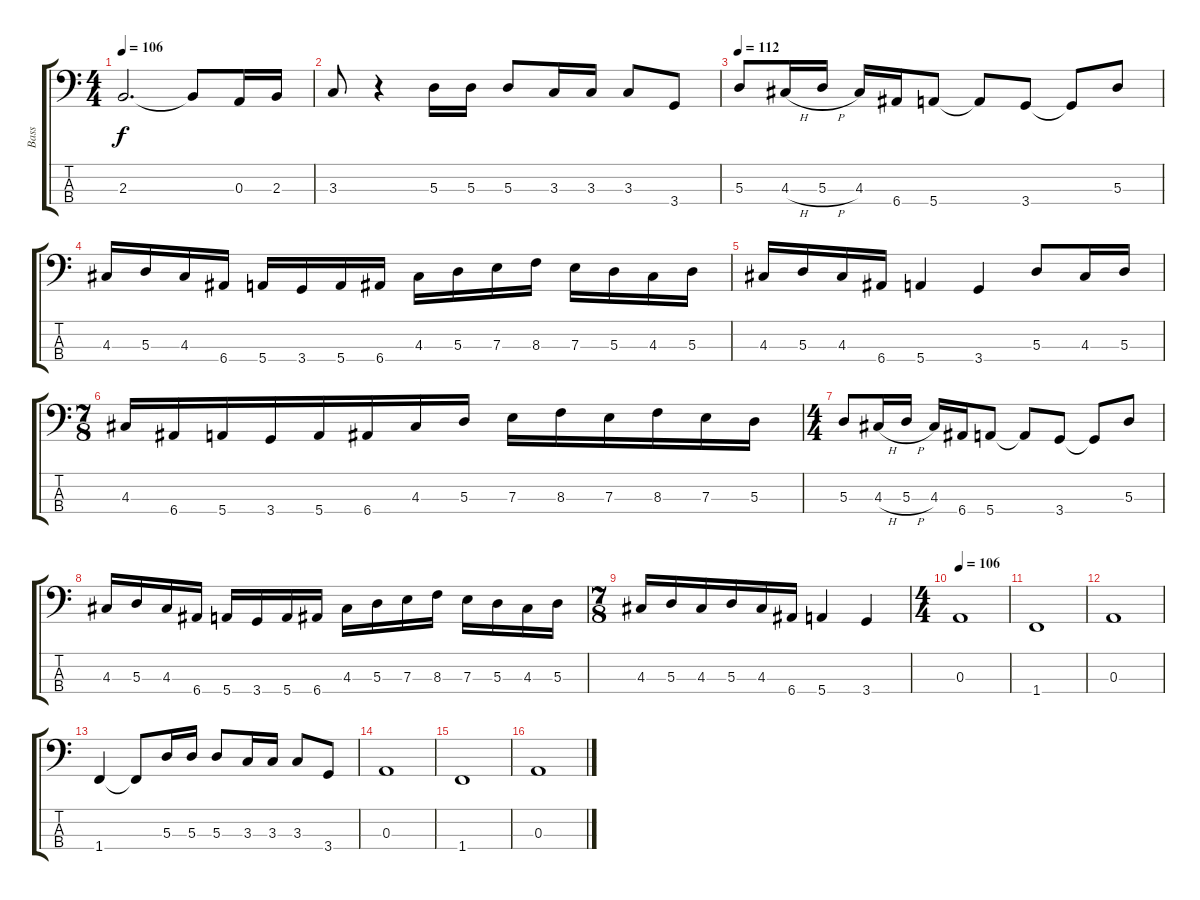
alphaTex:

\track ("Bass" "Bass") {instrument electricbassfinger}
\staff {score tabs}
\tuning (G2 D2 A1 E1) {hide}
\ts (4 4)
\tempo 106
\clef f4
\ks c
2.3.2{d dy f} 2.3{t}.8 0.3.16 2.3.16 |
3.3.8 r.4 5.3.16 5.3.16 5.3.8 3.3.16 3.3.16 3.3.8 3.4.8 |
\tempo 112
5.3.8 4.3{h}.16 5.3{h}.16 4.3.16 6.4.16 5.4.8 5.4{t}.8 3.4.8 3.4{t}.8 5.3.8 |
4.3.16 5.3.16 4.3.16 6.4.16 5.4.16 3.4.16 5.4.16 6.4.16 4.3.16 5.3.16 7.3.16 8.3.16 7.3.16 5.3.16 4.3.16 5.3.16 |
4.3.16 5.3.16 4.3.16 6.4.16 5.4.4 3.4.4 5.3.8 4.3.16 5.3.16 |
\ts (7 8)
4.3.16 6.4.16 5.4.16 3.4.16 5.4.16 6.4.16 4.3.16 5.3.16 7.3.16 8.3.16 7.3.16 8.3.16 7.3.16 5.3.16 |
\ts (4 4)
5.3.8 4.3{h}.16 5.3{h}.16 4.3.16 6.4.16 5.4.8 5.4{t}.8 3.4.8 3.4{t}.8 5.3.8 |
4.3.16 5.3.16 4.3.16 6.4.16 5.4.16 3.4.16 5.4.16 6.4.16 4.3.16 5.3.16 7.3.16 8.3.16 7.3.16 5.3.16 4.3.16 5.3.16 |
\ts (7 8)
4.3.16 5.3.16 4.3.16 5.3.16 4.3.16 6.4.16 5.4.4 3.4.4 |
\ts (4 4)
\tempo 106
0.3.1 |
1.4.1 |
0.3.1 |
1.4.4 1.4{t}.8 5.3.16 5.3.16 5.3.8 3.3.16 3.3.16 3.3.8 3.4.8 |
0.3.1 |
1.4.1 |
0.3.1
